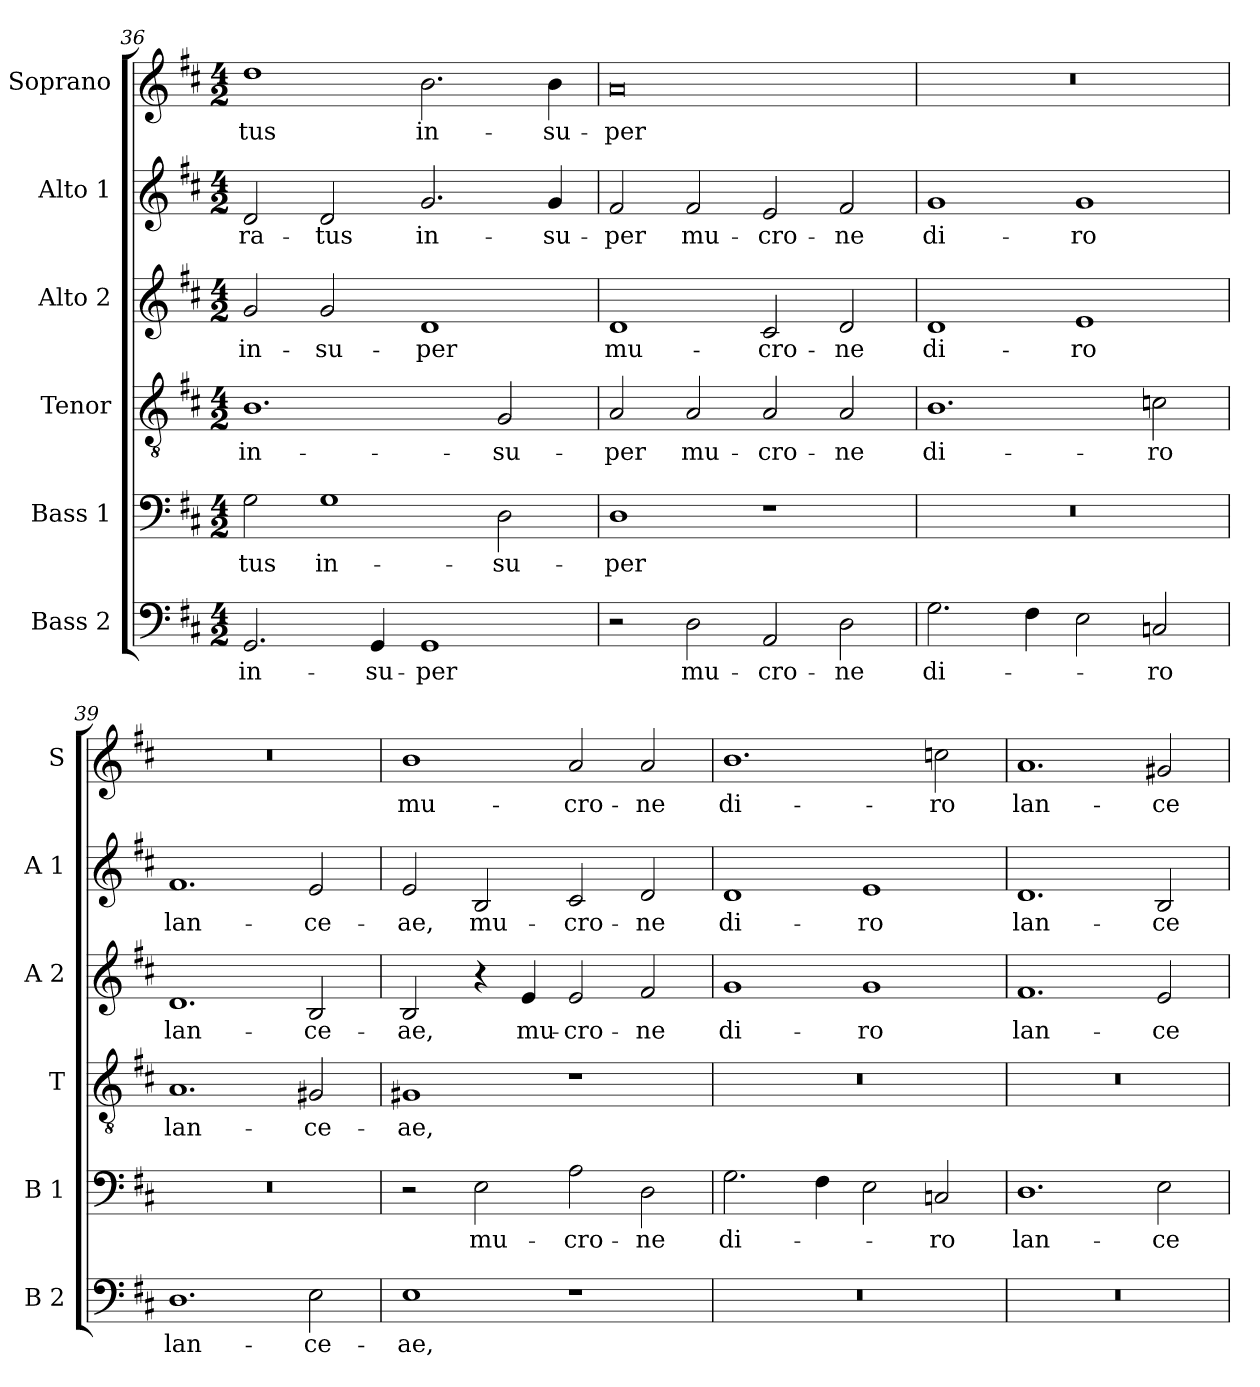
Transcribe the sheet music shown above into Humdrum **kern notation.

**kern	**text	**kern	**text	**kern	**text	**kern	**text	**kern	**text	**kern	**text
*part6	*part6	*part5	*part5	*part4	*part4	*part3	*part3	*part2	*part2	*part1	*part1
*staff6	*staff6	*staff5	*staff5	*staff4	*staff4	*staff3	*staff3	*staff2	*staff2	*staff1	*staff1
*I"Bass 2	*	*I"Bass 1	*	*I"Tenor	*	*I"Alto 2	*	*I"Alto 1	*	*I"Soprano	*
*I'B 2	*	*I'B 1	*	*I'T	*	*I'A 2	*	*I'A 1	*	*I'S	*
!!LO:LB:g=z
*clefF4	*	*clefF4	*	*clefGv2	*	*clefG2	*	*clefG2	*	*clefG2	*
*k[f#c#]	*	*k[f#c#]	*	*k[f#c#]	*	*k[f#c#]	*	*k[f#c#]	*	*k[f#c#]	*
*D:	*	*D:	*	*D:	*	*D:	*	*D:	*	*D:	*
*M4/2	*	*M4/2	*	*M4/2	*	*M4/2	*	*M4/2	*	*M4/2	*
=36	=36	=36	=36	=36	=36	=36	=36	=36	=36	=36	=36
!	!LO:LY:b	!	!LO:LY:b	!	!LO:LY:b	!	!LO:LY:b	!	!LO:LY:b	!	!LO:LY:b
2.GG/	in-	2G\	-tus	1.B	in-	2g/	in-	2d/	-ra-	1dd	-tus
!	!	!	!LO:LY:b	!	!	!	!LO:LY:b	!	!LO:LY:b	!	!
.	.	1G	in-	.	.	2g/	-su-	2d/	-tus	.	.
!	!LO:LY:b	!	!	!	!	!	!	!	!	!	!
4GG/	-su-	.	.	.	.	.	.	.	.	.	.
!	!LO:LY:b	!	!	!	!	!	!LO:LY:b	!	!LO:LY:b	!	!LO:LY:b
1GG	-per	.	.	.	.	1d	-per	2.g/	in-	2.b\	in-
!	!	!	!LO:LY:b	!	!LO:LY:b	!	!	!	!	!	!
.	.	2D\	-su-	2G/	-su-	.	.	.	.	.	.
!	!	!	!	!	!	!	!	!	!LO:LY:b	!	!LO:LY:b
.	.	.	.	.	.	.	.	4g/	-su-	4b\	-su-
=37	=37	=37	=37	=37	=37	=37	=37	=37	=37	=37	=37
!	!	!	!LO:LY:b	!	!LO:LY:b	!	!LO:LY:b	!	!LO:LY:b	!	!LO:LY:b
2r	.	1D	-per	2A/	-per	1d	mu-	2f#/	-per	0a	-per
!	!LO:LY:b	!	!	!	!LO:LY:b	!	!	!	!LO:LY:b	!	!
2D\	mu-	.	.	2A/	mu-	.	.	2f#/	mu-	.	.
!	!LO:LY:b	!	!	!	!LO:LY:b	!	!LO:LY:b	!	!LO:LY:b	!	!
2AA/	-cro-	1r	.	2A/	-cro-	2c#/	-cro-	2e/	-cro-	.	.
!	!LO:LY:b	!	!	!	!LO:LY:b	!	!LO:LY:b	!	!LO:LY:b	!	!
2D\	-ne	.	.	2A/	-ne	2d/	-ne	2f#/	-ne	.	.
=38	=38	=38	=38	=38	=38	=38	=38	=38	=38	=38	=38
!	!LO:LY:b	!	!	!	!LO:LY:b	!	!LO:LY:b	!	!LO:LY:b	!	!
2.G\	di-	0r	.	1.B	di-	1d	di-	1g	di-	0r	.
4F#\	.	.	.	.	.	.	.	.	.	.	.
!	!	!	!	!	!	!	!LO:LY:b	!	!LO:LY:b	!	!
2E\	.	.	.	.	.	1e	-ro	1g	-ro	.	.
!	!LO:LY:b	!	!	!	!LO:LY:b	!	!	!	!	!	!
2Cn/	-ro	.	.	2cn\	-ro	.	.	.	.	.	.
=39	=39	=39	=39	=39	=39	=39	=39	=39	=39	=39	=39
!	!LO:LY:b	!	!	!	!LO:LY:b	!	!LO:LY:b	!	!LO:LY:b	!	!
1.D	lan-	0r	.	1.A	lan-	1.d	lan-	1.f#	lan-	0r	.
!	!LO:LY:b	!	!	!	!LO:LY:b	!	!LO:LY:b	!	!LO:LY:b	!	!
2E\	-ce-	.	.	2G#X/	-ce-	2B/	-ce-	2e/	-ce-	.	.
=40	=40	=40	=40	=40	=40	=40	=40	=40	=40	=40	=40
!	!LO:LY:b	!	!	!	!LO:LY:b	!	!LO:LY:b	!	!LO:LY:b	!	!LO:LY:b
1E	-ae,	2r	.	1G#X	-ae,	2B/	-ae,	2e/	-ae,	1b	mu-
!	!	!	!LO:LY:b	!	!	!	!	!	!LO:LY:b	!	!
.	.	2E\	mu-	.	.	4r	.	2B/	mu-	.	.
!	!	!	!	!	!	!	!LO:LY:b	!	!	!	!
.	.	.	.	.	.	4e/	mu-	.	.	.	.
!	!	!	!LO:LY:b	!	!	!	!LO:LY:b	!	!LO:LY:b	!	!LO:LY:b
1r	.	2A\	-cro-	1r	.	2e/	-cro-	2c#/	-cro-	2a/	-cro-
!	!	!	!LO:LY:b	!	!	!	!LO:LY:b	!	!LO:LY:b	!	!LO:LY:b
.	.	2D\	-ne	.	.	2f#/	-ne	2d/	-ne	2a/	-ne
=41	=41	=41	=41	=41	=41	=41	=41	=41	=41	=41	=41
!	!	!	!LO:LY:b	!	!	!	!LO:LY:b	!	!LO:LY:b	!	!LO:LY:b
0r	.	2.G\	di-	0r	.	1g	di-	1d	di-	1.b	di-
.	.	4F#\	.	.	.	.	.	.	.	.	.
!	!	!	!	!	!	!	!LO:LY:b	!	!LO:LY:b	!	!
.	.	2E\	.	.	.	1g	-ro	1e	-ro	.	.
!	!	!	!LO:LY:b	!	!	!	!	!	!	!	!LO:LY:b
.	.	2Cn/	-ro	.	.	.	.	.	.	2ccn\	-ro
=42	=42	=42	=42	=42	=42	=42	=42	=42	=42	=42	=42
!	!	!	!LO:LY:b	!	!	!	!LO:LY:b	!	!LO:LY:b	!	!LO:LY:b
0r	.	1.D	lan-	0r	.	1.f#	lan-	1.d	lan-	1.a	lan-
!	!	!	!LO:LY:b	!	!	!	!LO:LY:b	!	!LO:LY:b	!	!LO:LY:b
.	.	2E\	-ce-	.	.	2e/	-ce-	2B/	-ce-	2g#X/	-ce-
=	=	=	=	=	=	=	=	=	=	=	=
*-	*-	*-	*-	*-	*-	*-	*-	*-	*-	*-	*-
